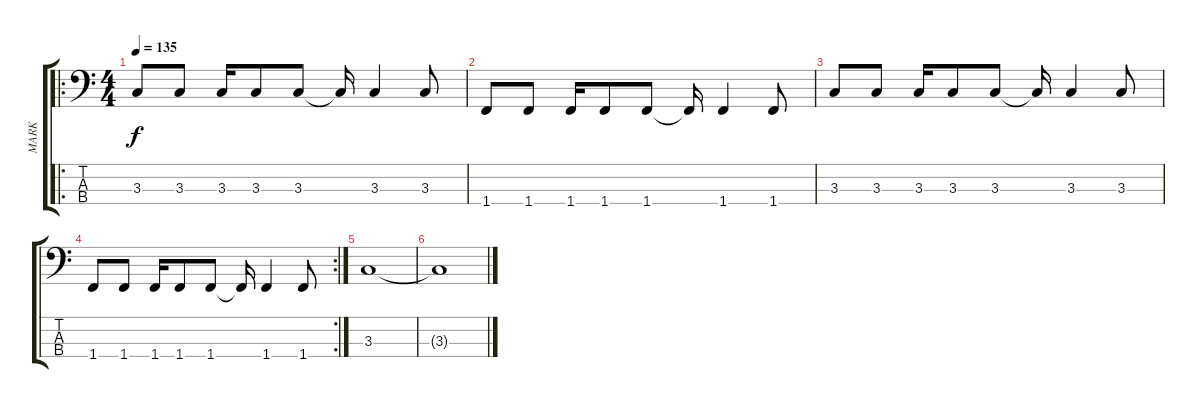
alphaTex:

\track ("MARK" "MARK") {instrument electricbasspick}
\staff {score tabs}
\tuning (G2 D2 A1 E1) {hide}
\ro
\ts (4 4)
\tempo 135
\clef f4
\ks c
3.3.8{dy f} 3.3.8 3.3.16 3.3.8 3.3.8 3.3{t}.16 3.3.4 3.3.8 |
1.4.8 1.4.8 1.4.16 1.4.8 1.4.8 1.4{t}.16 1.4.4 1.4.8 |
3.3.8 3.3.8 3.3.16 3.3.8 3.3.8 3.3{t}.16 3.3.4 3.3.8 |
\rc 2
1.4.8 1.4.8 1.4.16 1.4.8 1.4.8 1.4{t}.16 1.4.4 1.4.8 |
3.3.1 |
3.3{t}.1
